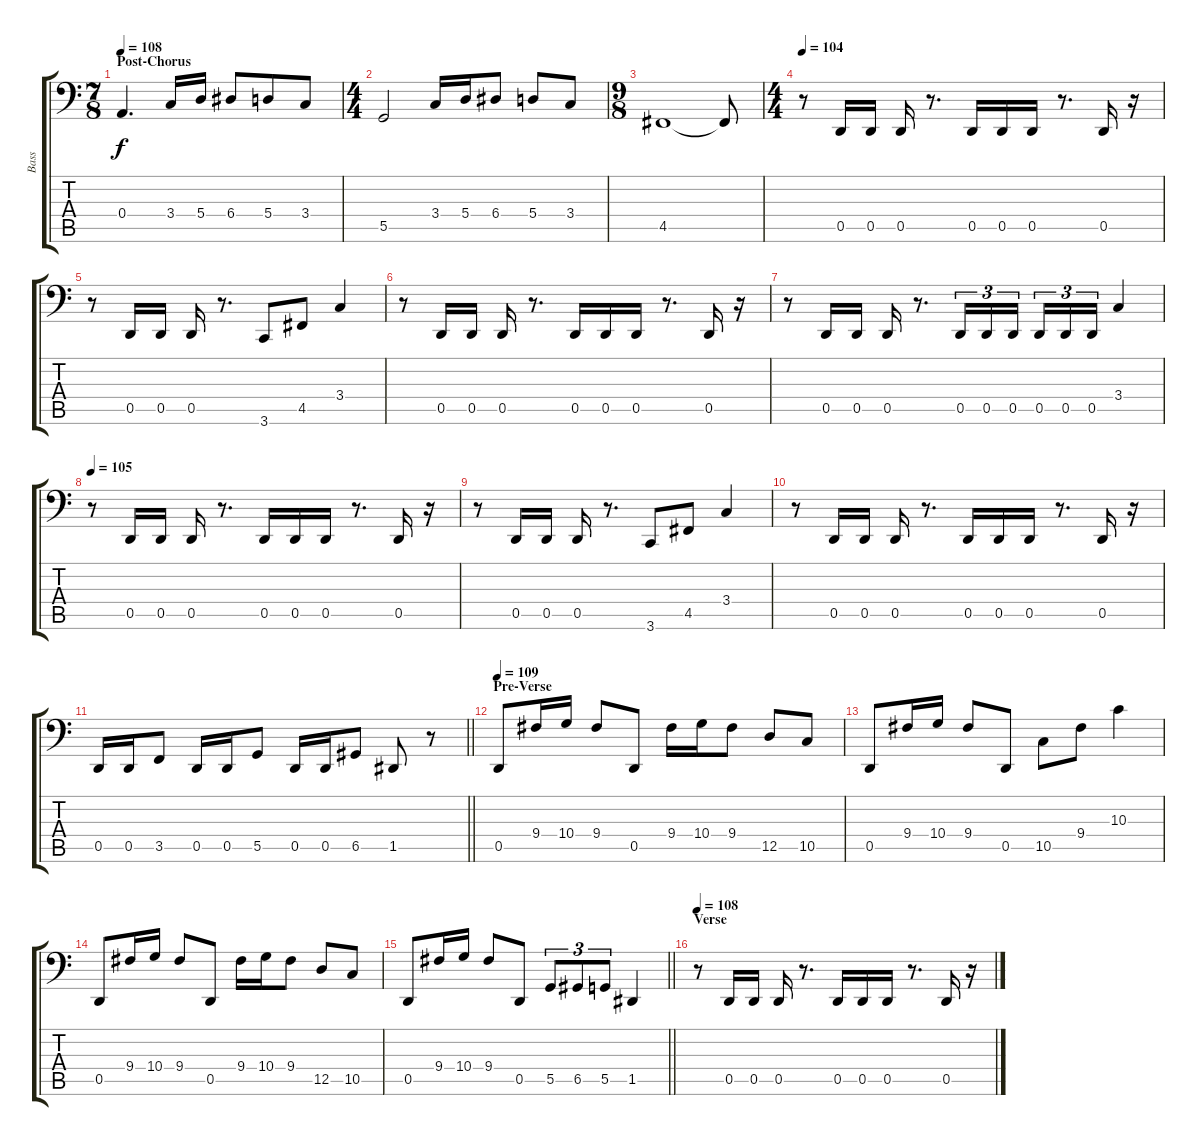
\track ("Bass" "Bass") {instrument electricbassfinger}
\staff {score tabs}
\tuning (C3 G2 D2 A1 D1 A0) {hide}
\ts (7 8)
\section ("" "Post-Chorus")
\tempo 108
\clef f4
\ks c
0.4.4{d dy f} 3.4.16 5.4.16 6.4.8 5.4.8 3.4.8 |
\ts (4 4)
5.5.2 3.4.16 5.4.16 6.4.8 5.4.8 3.4.8 |
\ts (9 8)
4.5.1 4.5{t}.8 |
\ts (4 4)
\tempo 104
r.8 0.5.16 0.5.16 0.5.16 r.8{d} 0.5.16 0.5.16 0.5.16 r.8{d} 0.5.16 r.16 |
r.8 0.5.16 0.5.16 0.5.16 r.8{d} 3.6.8 4.5.8 3.4.4 |
r.8 0.5.16 0.5.16 0.5.16 r.8{d} 0.5.16 0.5.16 0.5.16 r.8{d} 0.5.16 r.16 |
r.8 0.5.16 0.5.16 0.5.16 r.8{d} 0.5.16{tu (3 2)} 0.5.16{tu (3 2)} 0.5.16{tu (3 2) beam splitsecondary} 0.5.16{tu (3 2)} 0.5.16{tu (3 2)} 0.5.16{tu (3 2)} 3.4.4 |
\tempo 105
r.8 0.5.16 0.5.16 0.5.16 r.8{d} 0.5.16 0.5.16 0.5.16 r.8{d} 0.5.16 r.16 |
r.8 0.5.16 0.5.16 0.5.16 r.8{d} 3.6.8 4.5.8 3.4.4 |
r.8 0.5.16 0.5.16 0.5.16 r.8{d} 0.5.16 0.5.16 0.5.16 r.8{d} 0.5.16 r.16 |
\barLineRight lightlight
0.5.16 0.5.16 3.5.8 0.5.16 0.5.16 5.5.8 0.5.16 0.5.16 6.5.8 1.5.8 r.8 |
\section ("" "Pre-Verse")
\tempo 109
0.5.8 9.4.16 10.4.16 9.4.8 0.5.8 9.4.16 10.4.16 9.4.8 12.5.8 10.5.8 |
0.5.8 9.4.16 10.4.16 9.4.8 0.5.8 10.5.8 9.4.8 10.3.4 |
0.5.8 9.4.16 10.4.16 9.4.8 0.5.8 9.4.16 10.4.16 9.4.8 12.5.8 10.5.8 |
\barLineRight lightlight
0.5.8 9.4.16 10.4.16 9.4.8 0.5.8 5.5.8{tu (3 2)} 6.5.8{tu (3 2)} 5.5.8{tu (3 2)} 1.5.4 |
\section ("" "Verse")
\tempo 108
r.8 0.5.16 0.5.16 0.5.16 r.8{d} 0.5.16 0.5.16 0.5.16 r.8{d} 0.5.16 r.16
